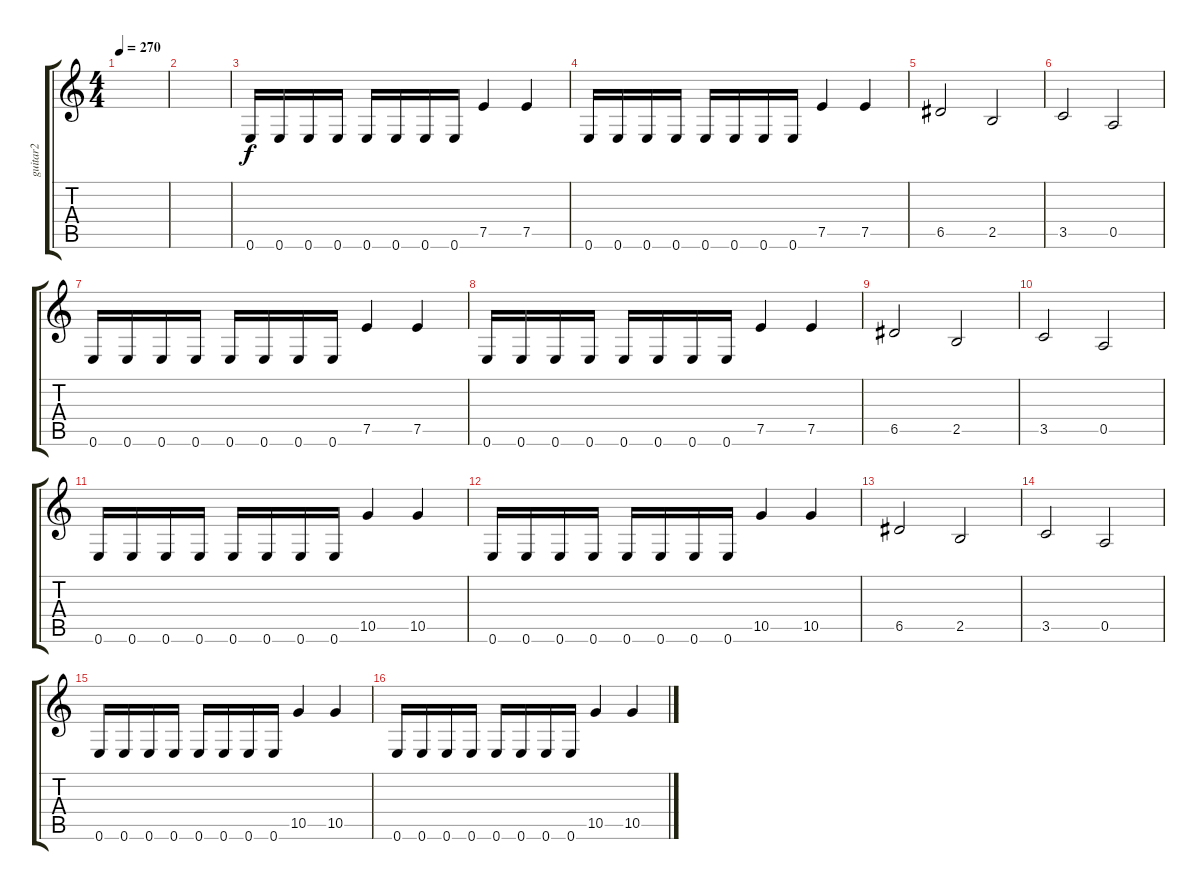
\track ("guitar2" "guitar2") {instrument overdrivenguitar}
\staff {score tabs}
\tuning (E4 B3 G3 D3 A2 E2) {hide}
\ts (4 4)
\tempo 270
\clef g2
\ks c
|
|
0.6.16 0.6.16 0.6.16 0.6.16 0.6.16 0.6.16 0.6.16 0.6.16 7.5.4 7.5.4 |
0.6.16 0.6.16 0.6.16 0.6.16 0.6.16 0.6.16 0.6.16 0.6.16 7.5.4 7.5.4 |
6.5.2 2.5.2 |
3.5.2 0.5.2 |
0.6.16 0.6.16 0.6.16 0.6.16 0.6.16 0.6.16 0.6.16 0.6.16 7.5.4 7.5.4 |
0.6.16 0.6.16 0.6.16 0.6.16 0.6.16 0.6.16 0.6.16 0.6.16 7.5.4 7.5.4 |
6.5.2 2.5.2 |
3.5.2 0.5.2 |
0.6.16 0.6.16 0.6.16 0.6.16 0.6.16 0.6.16 0.6.16 0.6.16 10.5.4 10.5.4 |
0.6.16 0.6.16 0.6.16 0.6.16 0.6.16 0.6.16 0.6.16 0.6.16 10.5.4 10.5.4 |
6.5.2 2.5.2 |
3.5.2 0.5.2 |
0.6.16 0.6.16 0.6.16 0.6.16 0.6.16 0.6.16 0.6.16 0.6.16 10.5.4 10.5.4 |
0.6.16 0.6.16 0.6.16 0.6.16 0.6.16 0.6.16 0.6.16 0.6.16 10.5.4 10.5.4
